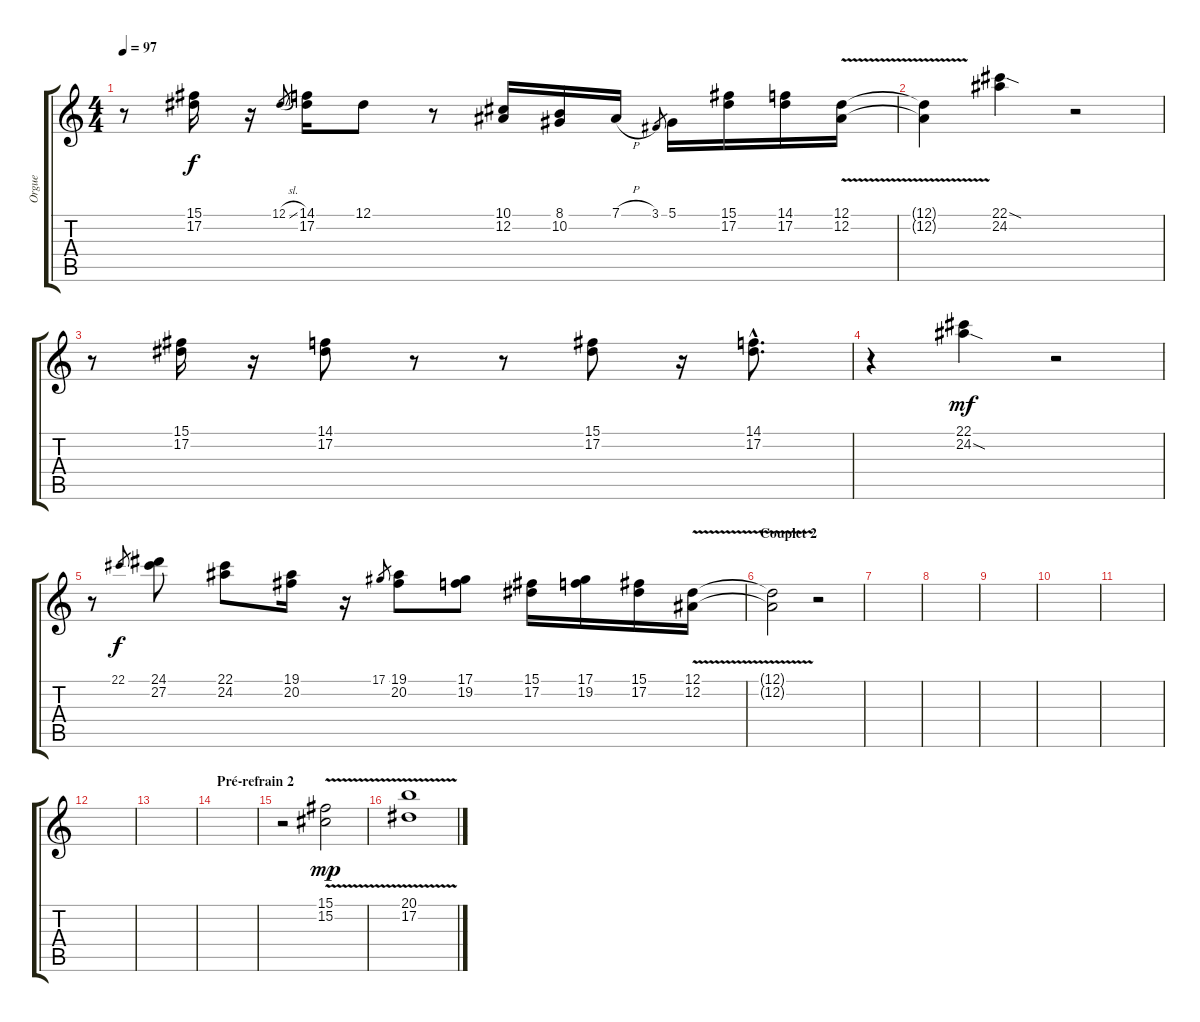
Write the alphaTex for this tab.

\track ("Orgue" "Orgue") {instrument rockorgan}
\staff {score tabs}
\tuning (Eb4 Bb3 Gb3 Db3 Ab2 Eb2) {hide}
\ts (4 4)
\tempo 97
\clef g2
\ks c
r.8{dy mp} (15.1 17.2).16{dy f} r.16 12.1{sl}.8{gr} (14.1 17.2).16 12.1.8 r.8 (10.1 12.2).16 (8.1 10.2).16 7.1{h}.16 3.1.8{gr} 5.1.16 (15.1 17.2).16 (14.1 17.2).16 (12.1{v} 12.2{v}).16 |
(12.1{t} 12.2{t}).4 (22.1{sod} 24.2).4 r.2 |
r.8 (15.1 17.2).16 r.16 (14.1 17.2).8 r.8 r.8 (15.1 17.2).8 r.16 (14.1{hac} 17.2{hac}).8{d} |
r.4 (22.1 24.2{sod}).4{dy mf} r.2 |
r.8 22.1.8{gr dy f} (24.1 27.2).8 (22.1 24.2).8 (19.1 20.2).16 r.16 17.1.8{gr} (19.1 20.2).8 (17.1 19.2).8 (15.1 17.2).16 (17.1 19.2).16 (15.1 17.2).16 (12.1{v} 12.2{v}).16 |
\section ("" "Couplet 2")
(12.1{t} 12.2{t}).2 r.2 |
|
|
|
|
|
|
|
\section ("" "Pré-refrain 2")
|
r.2 (15.1{v} 15.2).2{dy mp} |
(20.1{v} 17.2).1
